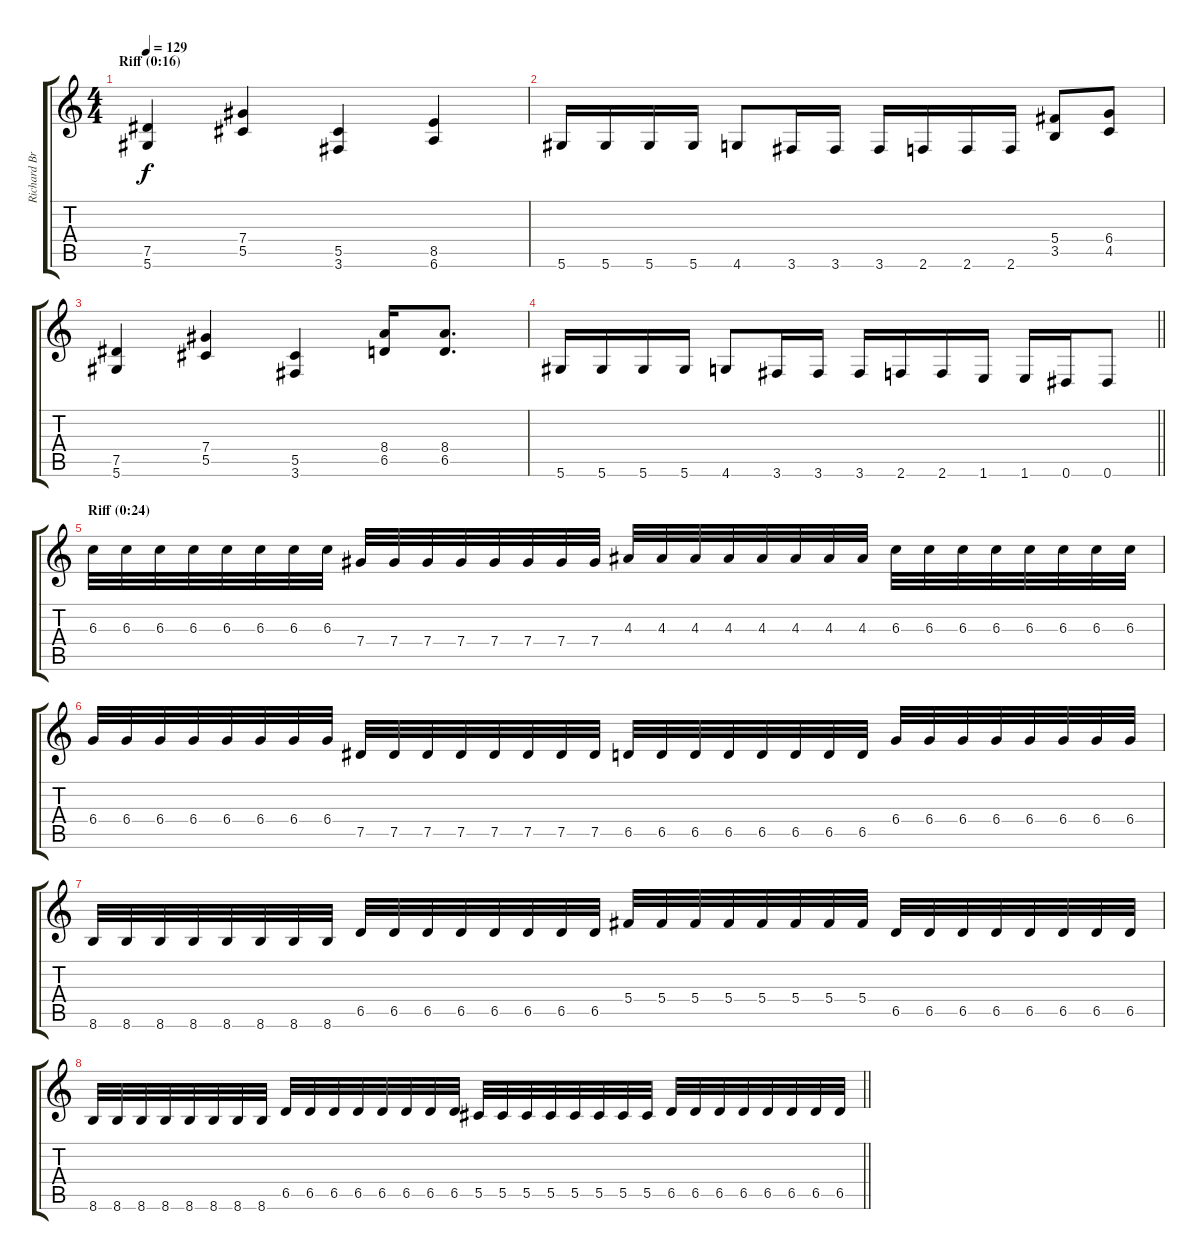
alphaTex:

\track ("Richard Brunelle" "Richard Br") {instrument distortionguitar}
\staff {score tabs}
\tuning (Eb4 Bb3 Gb3 Db3 Ab2 Eb2) {hide}
\ts (4 4)
\section ("" "Riff (0:16)")
\tempo 129
\clef g2
\ks c
(7.5 5.6).4{dy f} (7.4 5.5).4 (5.5 3.6).4 (8.5 6.6).4 |
5.6.16 5.6.16 5.6.16 5.6.16 4.6.8 3.6.16 3.6.16 3.6.16 2.6.16 2.6.16 2.6.16 (5.4 3.5).8 (6.4 4.5).8 |
(7.5 5.6).4 (7.4 5.5).4 (5.5 3.6).4 (8.4 6.5).16 (8.4 6.5).8{d} |
\barLineRight lightlight
5.6.16 5.6.16 5.6.16 5.6.16 4.6.8 3.6.16 3.6.16 3.6.16 2.6.16 2.6.16 1.6.16 1.6.16 0.6.16 0.6.8 |
\section ("" "Riff (0:24)")
6.3.32 6.3.32 6.3.32 6.3.32 6.3.32 6.3.32 6.3.32 6.3.32 7.4.32 7.4.32 7.4.32 7.4.32 7.4.32 7.4.32 7.4.32 7.4.32 4.3.32 4.3.32 4.3.32 4.3.32 4.3.32 4.3.32 4.3.32 4.3.32 6.3.32 6.3.32 6.3.32 6.3.32 6.3.32 6.3.32 6.3.32 6.3.32 |
6.4.32 6.4.32 6.4.32 6.4.32 6.4.32 6.4.32 6.4.32 6.4.32 7.5.32 7.5.32 7.5.32 7.5.32 7.5.32 7.5.32 7.5.32 7.5.32 6.5.32 6.5.32 6.5.32 6.5.32 6.5.32 6.5.32 6.5.32 6.5.32 6.4.32 6.4.32 6.4.32 6.4.32 6.4.32 6.4.32 6.4.32 6.4.32 |
8.6.32 8.6.32 8.6.32 8.6.32 8.6.32 8.6.32 8.6.32 8.6.32 6.5.32 6.5.32 6.5.32 6.5.32 6.5.32 6.5.32 6.5.32 6.5.32 5.4.32 5.4.32 5.4.32 5.4.32 5.4.32 5.4.32 5.4.32 5.4.32 6.5.32 6.5.32 6.5.32 6.5.32 6.5.32 6.5.32 6.5.32 6.5.32 |
\barLineRight lightlight
8.6.32 8.6.32 8.6.32 8.6.32 8.6.32 8.6.32 8.6.32 8.6.32 6.5.32 6.5.32 6.5.32 6.5.32 6.5.32 6.5.32 6.5.32 6.5.32 5.5.32 5.5.32 5.5.32 5.5.32 5.5.32 5.5.32 5.5.32 5.5.32 6.5.32 6.5.32 6.5.32 6.5.32 6.5.32 6.5.32 6.5.32 6.5.32
